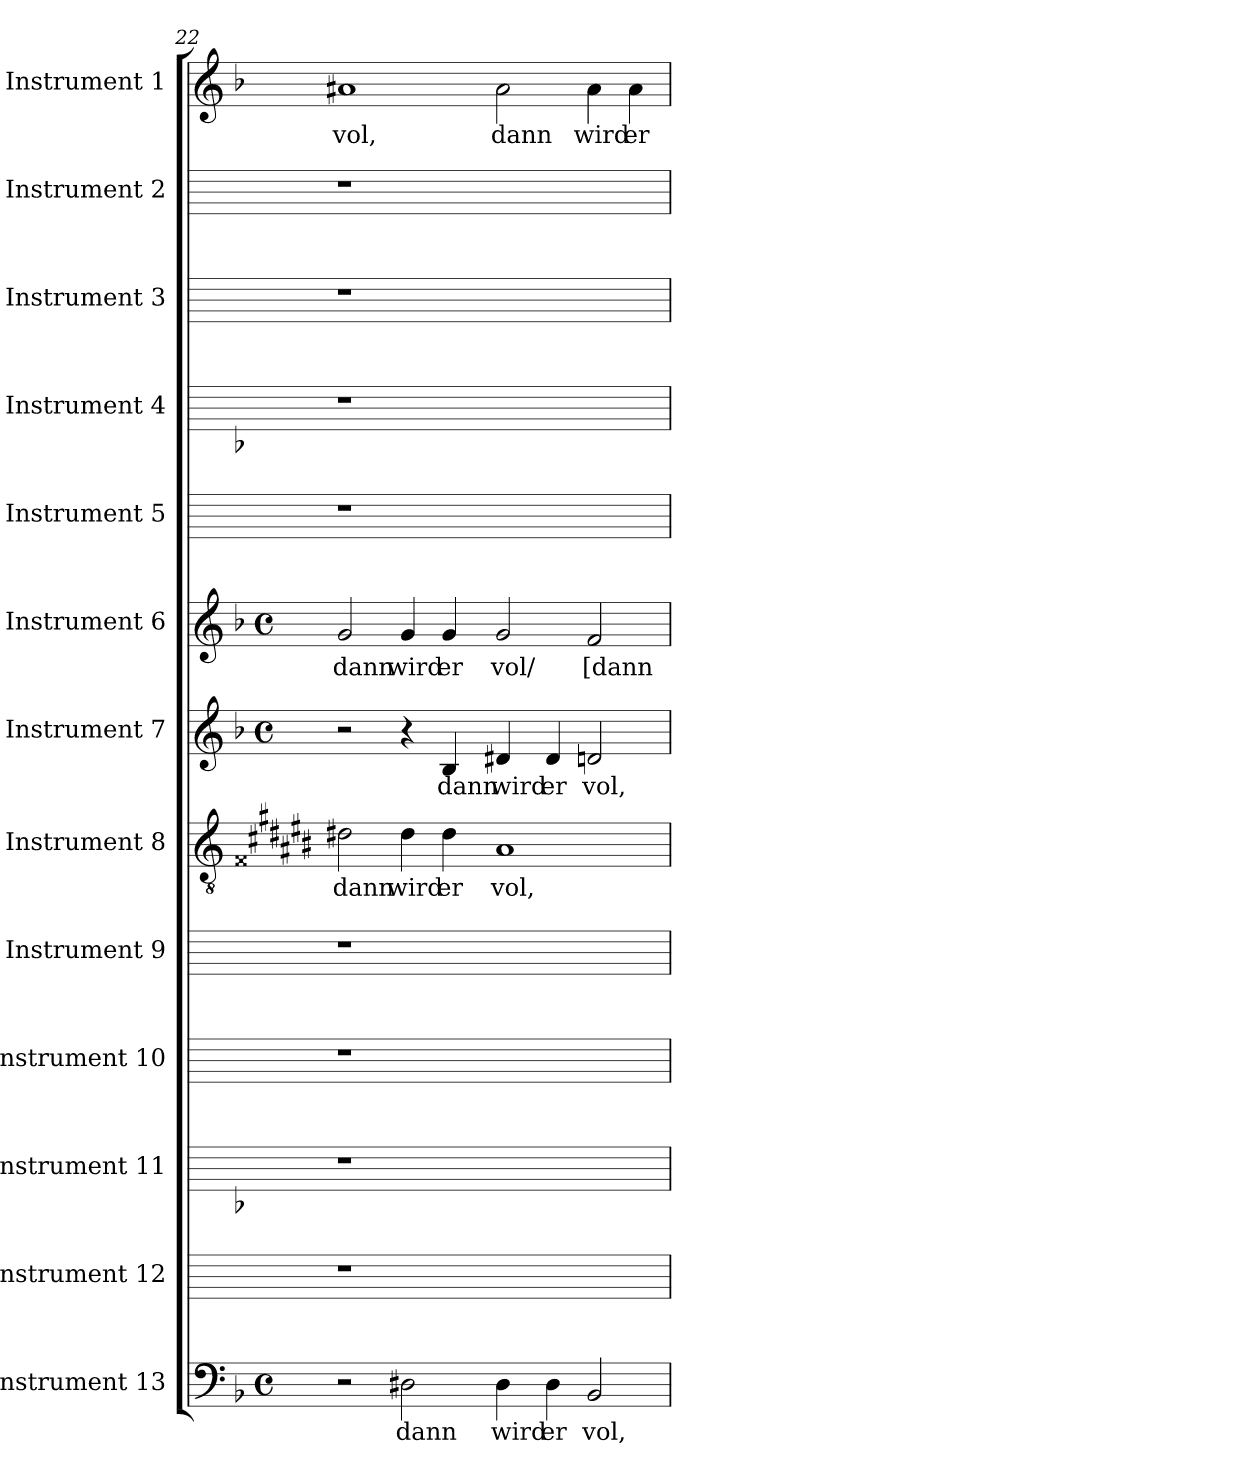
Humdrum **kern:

**kern	**text	**kern	**kern	**kern	**kern	**kern	**text	**kern	**text	**kern	**text	**kern	**kern	**kern	**kern	**kern	**text
*part13	*part13	*part12	*part11	*part10	*part9	*part8	*part8	*part7	*part7	*part6	*part6	*part5	*part4	*part3	*part2	*part1	*part1
*staff13	*staff13	*staff12	*staff11	*staff10	*staff9	*staff8	*staff8	*staff7	*staff7	*staff6	*staff6	*staff5	*staff4	*staff3	*staff2	*staff1	*staff1
*I"Instrument 13	*	*I"Instrument 12	*I"Instrument 11	*I"Instrument 10	*I"Instrument 9	*I"Instrument 8	*	*I"Instrument 7	*	*I"Instrument 6	*	*I"Instrument 5	*I"Instrument 4	*I"Instrument 3	*I"Instrument 2	*I"Instrument 1	*
*clefF4	*	*	*	*	*	*clefGv2	*	*clefG2	*	*clefG2	*	*	*	*	*	*clefG2	*
*ITrd-3c-5	*	*ITrd-2c-3	*ITrd1c2	*ITrd-2c-3	*ITrd-2c-3	*ITrd-2c-3	*	*ITrd-3c-5	*	*	*	*ITrd-2c-3	*ITrd1c2	*ITrd-2c-3	*ITrd-2c-3	*ITrd1c2	*
*k[b-e-]	*	*	*k[b-e-a-]	*	*	*k[f##c#g#d#a#e#b#]	*	*k[b-e-]	*	*k[b-]	*	*	*k[b-e-a-]	*	*	*k[b-e-a-]	*
*B-:	*	*	*E-:	*	*	*G#:	*	*B-:	*	*F:	*	*	*E-:	*	*	*E-:	*
*M4/4	*	*	*	*	*	*	*	*M4/4	*	*M4/4	*	*	*	*	*	*	*
*met(c)	*	*	*	*	*	*	*	*met(c)	*	*met(c)	*	*	*	*	*	*	*
=22	=22	=22	=22	=22	=22	=22	=22	=22	=22	=22	=22	=22	=22	=22	=22	=22	=22
!	!	!	!	!	!	!	!LO:LY:b:cj	!	!	!	!LO:LY:b:cj	!	!	!	!	!	!LO:LY:b:cj
2r	.	1r	1r	1r	1r	2f#X\	dann	2r	.	2g/	dann	1r	1r	1r	1r	1g#	vol,
!	!LO:LY:b:cj	!	!	!	!	!	!LO:LY:b:cj	!	!	!	!LO:LY:b:cj	!	!	!	!	!	!
2G#X\	dann	.	.	.	.	4f#\	wird	4r	.	4g/	wird	.	.	.	.	.	.
!	!	!	!	!	!	!	!LO:LY:b:cj	!	!LO:LY:b:cj	!	!LO:LY:b:cj	!	!	!	!	!	!
.	.	.	.	.	.	4f#\	er	4e-/	dann	4g/	er	.	.	.	.	.	.
!	!LO:LY:b:cj	!	!	!	!	!	!LO:LY:b:cj	!	!LO:LY:b:cj	!	!LO:LY:b:cj	!	!	!	!	!	!LO:LY:b:cj
4G#\	wird	1ryy	1ryy	1ryy	1ryy	1c#	vol,	4g#X/	wird	2g/	vol/	1ryy	1ryy	1ryy	1ryy	2g#\	dann
!	!LO:LY:b:cj	!	!	!	!	!	!	!	!LO:LY:b:cj	!	!	!	!	!	!	!	!
4G#\	er	.	.	.	.	.	.	4g#/	er	.	.	.	.	.	.	.	.
!	!LO:LY:b:cj	!	!	!	!	!	!	!	!LO:LY:b:cj	!	!LO:LY:b:cj	!	!	!	!	!	!LO:LY:b:cj
2E-/	vol,	.	.	.	.	.	.	2g/	vol,	2f/	[dann	.	.	.	.	4g#\	wird
!	!	!	!	!	!	!	!	!	!	!	!	!	!	!	!	!	!LO:LY:b:cj
.	.	.	.	.	.	.	.	.	.	.	.	.	.	.	.	4g#\	er
=	=	=	=	=	=	=	=	=	=	=	=	=	=	=	=	=	=
*-	*-	*-	*-	*-	*-	*-	*-	*-	*-	*-	*-	*-	*-	*-	*-	*-	*-
